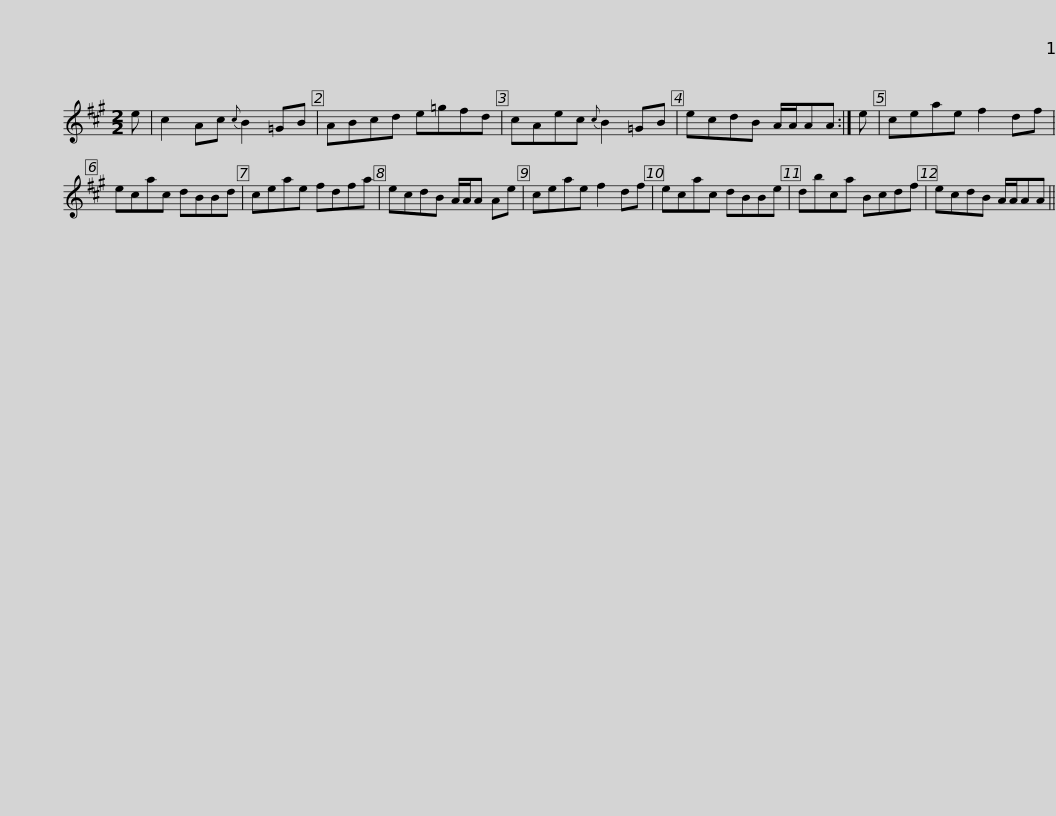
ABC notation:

X:1
L:1/8
M:2/2
I:linebreak $
K:A
V:1 treble
V:1
 e | c2 Ac{c} B2 =GB | ABcd e=gfd | cAec{c} B2 =GB | ecdB A/A/AA :| %5
 e | ceae f2 df |$ ecac dBBd | ceae fdfa | ecdB A/A/A Ae | %10
 ceae f2 df | ecac dBBe |$ dbca Bcdf | ecdB A/A/AA || %14
